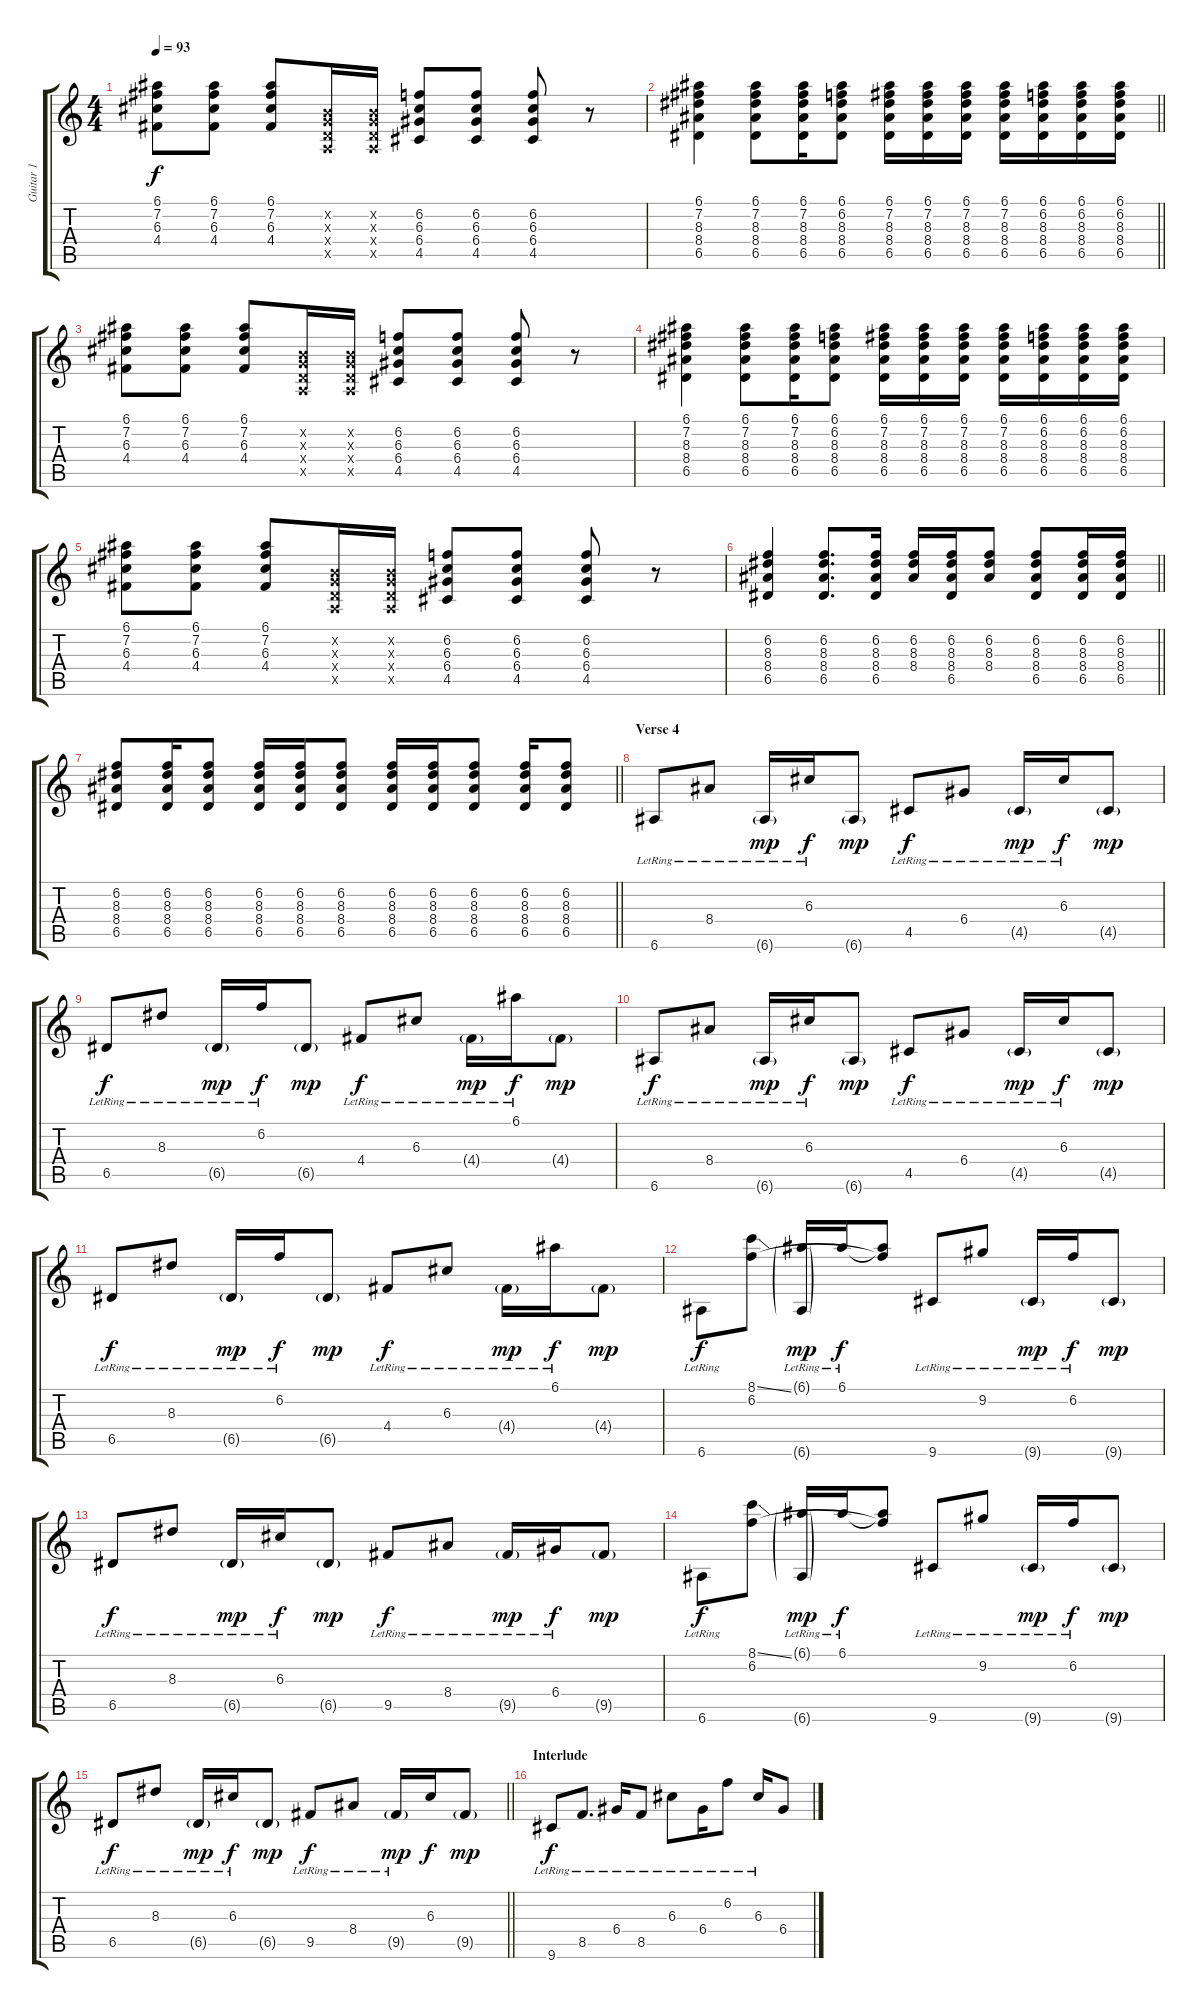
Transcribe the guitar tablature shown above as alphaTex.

\track ("Guitar 1" "Guitar 1") {instrument acousticguitarsteel}
\staff {score tabs}
\tuning (E4 B3 G3 D3 A2 E2) {hide}
\ts (4 4)
\tempo 93
\clef g2
\ks c
(6.1 7.2 6.3 4.4).8{dy f} (6.1 7.2 6.3 4.4).8 (6.1 7.2 6.3 4.4).8 (0.2{x} 0.3{x} 0.4{x} 0.5{x}).16 (0.2{x} 0.3{x} 0.4{x} 0.5{x}).16 (6.2 6.3 6.4 4.5).8 (6.2 6.3 6.4 4.5).8 (6.2 6.3 6.4 4.5).8 r.8 |
\barLineRight lightlight
(6.1 7.2 8.3 8.4 6.5).4 (6.1 7.2 8.3 8.4 6.5).8 (6.1 7.2 8.3 8.4 6.5).16 (6.1 6.2 8.3 8.4 6.5).8 (6.1 7.2 8.3 8.4 6.5).16 (6.1 7.2 8.3 8.4 6.5).16 (6.1 7.2 8.3 8.4 6.5).16 (6.1 7.2 8.3 8.4 6.5).16 (6.1 6.2 8.3 8.4 6.5).16 (6.1 6.2 8.3 8.4 6.5).16 (6.1 6.2 8.3 8.4 6.5).16 |
(6.1 7.2 6.3 4.4).8 (6.1 7.2 6.3 4.4).8 (6.1 7.2 6.3 4.4).8 (0.2{x} 0.3{x} 0.4{x} 0.5{x}).16 (0.2{x} 0.3{x} 0.4{x} 0.5{x}).16 (6.2 6.3 6.4 4.5).8 (6.2 6.3 6.4 4.5).8 (6.2 6.3 6.4 4.5).8 r.8 |
(6.1 7.2 8.3 8.4 6.5).4 (6.1 7.2 8.3 8.4 6.5).8 (6.1 7.2 8.3 8.4 6.5).16 (6.1 6.2 8.3 8.4 6.5).8 (6.1 7.2 8.3 8.4 6.5).16 (6.1 7.2 8.3 8.4 6.5).16 (6.1 7.2 8.3 8.4 6.5).16 (6.1 7.2 8.3 8.4 6.5).16 (6.1 6.2 8.3 8.4 6.5).16 (6.1 6.2 8.3 8.4 6.5).16 (6.1 6.2 8.3 8.4 6.5).16 |
(6.1 7.2 6.3 4.4).8 (6.1 7.2 6.3 4.4).8 (6.1 7.2 6.3 4.4).8 (0.2{x} 0.3{x} 0.4{x} 0.5{x}).16 (0.2{x} 0.3{x} 0.4{x} 0.5{x}).16 (6.2 6.3 6.4 4.5).8 (6.2 6.3 6.4 4.5).8 (6.2 6.3 6.4 4.5).8 r.8 |
\barLineRight lightlight
(6.2 8.3 8.4 6.5).4 (6.2 8.3 8.4 6.5).8{d} (6.2 8.3 8.4 6.5).16 (6.2 8.3 8.4).16 (6.2 8.3 8.4 6.5).16 (6.2 8.3 8.4).8 (6.2 8.3 8.4 6.5).8 (6.2 8.3 8.4 6.5).16 (6.2 8.3 8.4 6.5).16 |
\barLineRight lightlight
(6.2 8.3 8.4 6.5).8 (6.2 8.3 8.4 6.5).16 (6.2 8.3 8.4 6.5).8 (6.2 8.3 8.4 6.5).16 (6.2 8.3 8.4 6.5).16 (6.2 8.3 8.4 6.5).8 (6.2 8.3 8.4 6.5).16 (6.2 8.3 8.4 6.5).16 (6.2 8.3 8.4 6.5).8 (6.2 8.3 8.4 6.5).16 (6.2 8.3 8.4 6.5).8 |
\section ("" "Verse 4")
6.6{lr}.8 8.4{lr}.8 6.6{g lr}.16{dy mp} 6.3{lr}.16{dy f} 6.6{g}.8{dy mp} 4.5{lr}.8{dy f} 6.4{lr}.8 4.5{g lr}.16{dy mp} 6.3{lr}.16{dy f} 4.5{g}.8{dy mp} |
6.5{lr}.8{dy f} 8.3{lr}.8 6.5{g lr}.16{dy mp} 6.2{lr}.16{dy f} 6.5{g}.8{dy mp} 4.4{lr}.8{dy f} 6.3{lr}.8 4.4{g lr}.16{dy mp} 6.1{lr}.16{dy f} 4.4{g}.8{dy mp} |
6.6{lr}.8{dy f} 8.4{lr}.8 6.6{g lr}.16{dy mp} 6.3{lr}.16{dy f} 6.6{g}.8{dy mp} 4.5{lr}.8{dy f} 6.4{lr}.8 4.5{g lr}.16{dy mp} 6.3{lr}.16{dy f} 4.5{g}.8{dy mp} |
6.5{lr}.8{dy f} 8.3{lr}.8 6.5{g lr}.16{dy mp} 6.2{lr}.16{dy f} 6.5{g}.8{dy mp} 4.4{lr}.8{dy f} 6.3{lr}.8 4.4{g lr}.16{dy mp} 6.1{lr}.16{dy f} 4.4{g}.8{dy mp} |
6.6{lr}.8{dy f} (8.1{ss} 6.2).8 (6.1{g} 6.6{g lr}).16{dy mp} 6.1{lr}.16{dy f} (6.1{t} 6.2{t}).8 9.6{lr}.8 9.2{lr}.8 9.6{g lr}.16{dy mp} 6.2{lr}.16{dy f} 9.6{g}.8{dy mp} |
6.5{lr}.8{dy f} 8.3{lr}.8 6.5{g lr}.16{dy mp} 6.3{lr}.16{dy f} 6.5{g}.8{dy mp} 9.5{lr}.8{dy f} 8.4{lr}.8 9.5{g lr}.16{dy mp} 6.4{lr}.16{dy f} 9.5{g}.8{dy mp} |
6.6{lr}.8{dy f} (8.1{ss} 6.2).8 (6.1{g} 6.6{g lr}).16{dy mp} 6.1{lr}.16{dy f} (6.1{t} 6.2{t}).8 9.6{lr}.8 9.2{lr}.8 9.6{g lr}.16{dy mp} 6.2{lr}.16{dy f} 9.6{g}.8{dy mp} |
\barLineRight lightlight
6.5{lr}.8{dy f} 8.3{lr}.8 6.5{g lr}.16{dy mp} 6.3{lr}.16{dy f} 6.5{g}.8{dy mp} 9.5{lr}.8{dy f} 8.4{lr}.8 9.5{g lr}.16{dy mp} 6.3.16{dy f} 9.5{g}.8{dy mp} |
\section ("" "Interlude")
9.6{lr}.8{dy f} 8.5{lr}.8{d} 6.4{lr}.16 8.5{lr}.8 6.3{lr}.8 6.4{lr}.16 6.2{lr}.8 6.3{lr}.16 6.4.8
